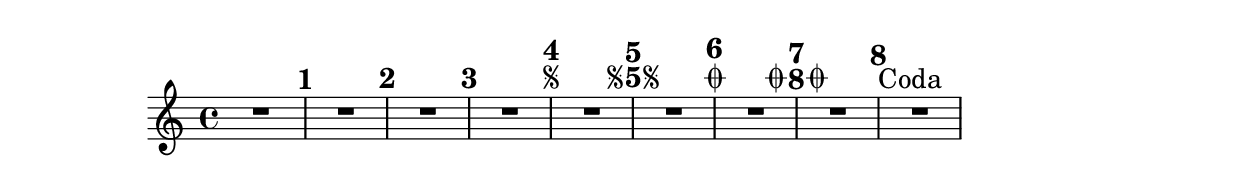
\version "2.23.6"
#(ly:set-option 'warning-as-error #t)

\header {
  texidoc = "LilyPond issues warnings when @code{\\mark @var{n}}
conflicts with certain other simultaneous marks, and engraves only the
first.

Rehearsal marks 1 to @tie{}3 should appear alone.  Rehearsal marks 4
to@tie{}9 should appear with various performance marks."
}

\layout {
  \context {
    \Score
    rehearsalMarkFormatter = #format-mark-numbers
  }
}

\parallelMusic upper,lower {
  R1 \mark 1    |
  R1 \mark "A!" |
  #(ly:expect-warning (ly:translate-cpp-warning-scheme
                       "conflict with event: `%s'") "rehearsal-mark-event")
  #(ly:expect-warning (ly:translate-cpp-warning-scheme
                       "discarding event: `%s'") "ad-hoc-mark-event")

  R1 \mark 2        |
  R1 \mark \default |
  %% no warning

  R1 \mark 3 |
  R1 \mark 9 |
  #(ly:expect-warning (ly:translate-cpp-warning-scheme
                       "conflict with event: `%s'") "rehearsal-mark-event")
  #(ly:expect-warning (ly:translate-cpp-warning-scheme
                       "discarding event: `%s'") "rehearsal-mark-event")

  R1 \mark 4 |
  R1 \segnoMark \default |
  %% no warning

  R1 \mark 5 |
  R1 \segnoMark 5 |
  %% no warning

  R1 \mark 6 |
  R1 \codaMark \default |
  %% no warning

  R1 \mark 7 |
  R1 \codaMark 8 |
  %% no warning

  R1 \mark 8 |
  R1 \sectionLabel "Coda" |
  %% no warning

  R1 |
  R1 |
}

\new Staff <<
  \new Voice \upper
  \new Voice \lower
>>
